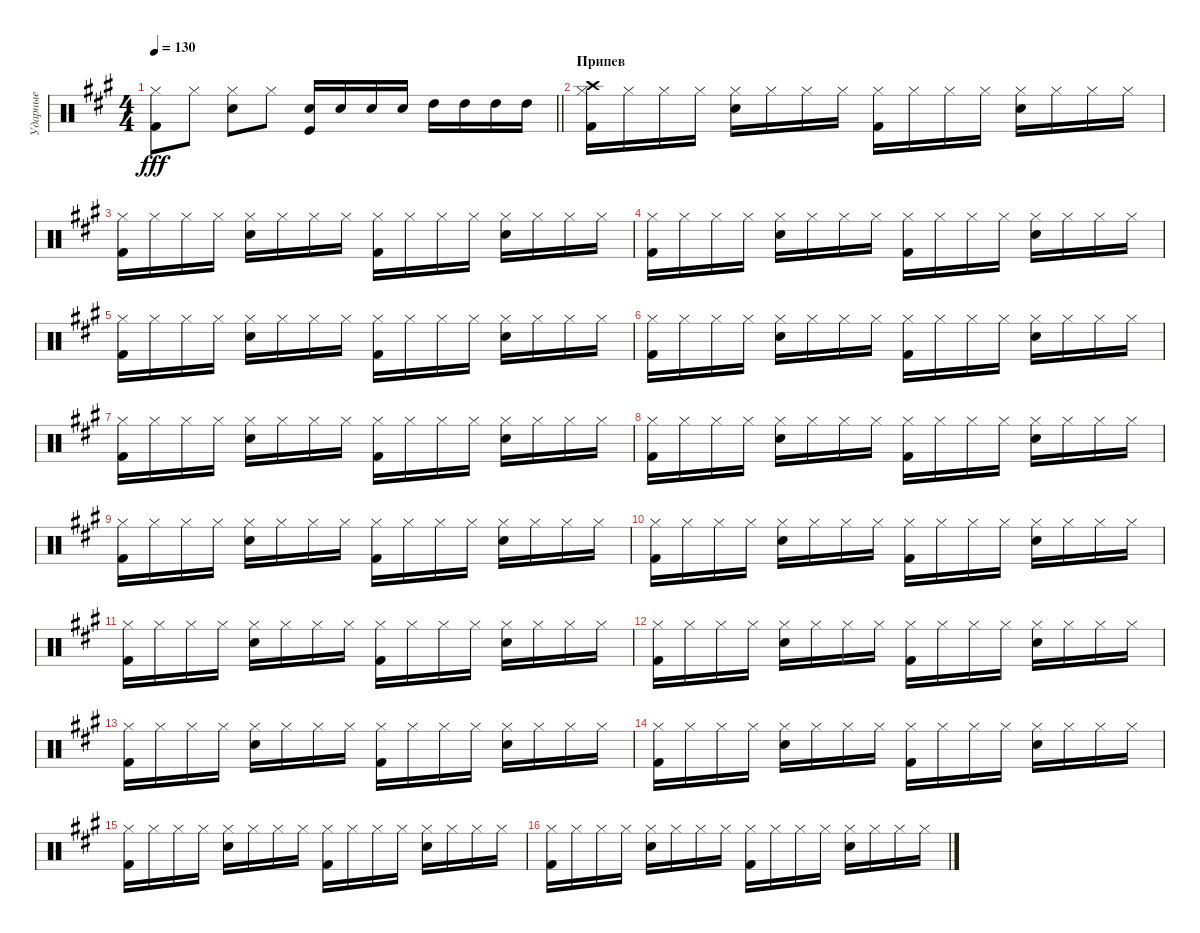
\track ("Ударные" "Ударные") {solo instrument percussion}
\staff {score}
\articulation defaults
\ts (4 4)
\tempo 130
\clef neutral
\barLineRight lightlight
\ks f#minor
("Hi-Hat (closed)" "Kick (hit) 2").8{dy fff} "Hi-Hat (closed)".8 ("Hi-Hat (closed)" "Snare (hit) 2").8 "Hi-Hat (closed)".8 ("Snare (hit) 2" "Kick (hit)").16 "Snare (hit) 2".16 "Snare (hit) 2".16 "Snare (hit) 2".16 "High Tom (hit)".16 "High Tom (hit)".16 "High Tom (hit)".16 "High Tom (hit)".16 |
\section ("" "Припев")
("Crash high (hit)" "Hi-Hat (closed)" "Kick (hit) 2").16 "Hi-Hat (closed)".16 "Hi-Hat (closed)".16 "Hi-Hat (closed)".16 ("Hi-Hat (closed)" "Snare (hit) 2").16 "Hi-Hat (closed)".16 "Hi-Hat (closed)".16 "Hi-Hat (closed)".16 ("Hi-Hat (closed)" "Kick (hit) 2").16 "Hi-Hat (closed)".16 "Hi-Hat (closed)".16 "Hi-Hat (closed)".16 ("Hi-Hat (closed)" "Snare (hit) 2").16 "Hi-Hat (closed)".16 "Hi-Hat (closed)".16 "Hi-Hat (closed)".16 |
("Hi-Hat (closed)" "Kick (hit) 2").16 "Hi-Hat (closed)".16 "Hi-Hat (closed)".16 "Hi-Hat (closed)".16 ("Hi-Hat (closed)" "Snare (hit) 2").16 "Hi-Hat (closed)".16 "Hi-Hat (closed)".16 "Hi-Hat (closed)".16 ("Hi-Hat (closed)" "Kick (hit) 2").16 "Hi-Hat (closed)".16 "Hi-Hat (closed)".16 "Hi-Hat (closed)".16 ("Hi-Hat (closed)" "Snare (hit) 2").16 "Hi-Hat (closed)".16 "Hi-Hat (closed)".16 "Hi-Hat (closed)".16 |
("Hi-Hat (closed)" "Kick (hit) 2").16 "Hi-Hat (closed)".16 "Hi-Hat (closed)".16 "Hi-Hat (closed)".16 ("Hi-Hat (closed)" "Snare (hit) 2").16 "Hi-Hat (closed)".16 "Hi-Hat (closed)".16 "Hi-Hat (closed)".16 ("Hi-Hat (closed)" "Kick (hit) 2").16 "Hi-Hat (closed)".16 "Hi-Hat (closed)".16 "Hi-Hat (closed)".16 ("Hi-Hat (closed)" "Snare (hit) 2").16 "Hi-Hat (closed)".16 "Hi-Hat (closed)".16 "Hi-Hat (closed)".16 |
("Hi-Hat (closed)" "Kick (hit) 2").16 "Hi-Hat (closed)".16 "Hi-Hat (closed)".16 "Hi-Hat (closed)".16 ("Hi-Hat (closed)" "Snare (hit) 2").16 "Hi-Hat (closed)".16 "Hi-Hat (closed)".16 "Hi-Hat (closed)".16 ("Hi-Hat (closed)" "Kick (hit) 2").16 "Hi-Hat (closed)".16 "Hi-Hat (closed)".16 "Hi-Hat (closed)".16 ("Hi-Hat (closed)" "Snare (hit) 2").16 "Hi-Hat (closed)".16 "Hi-Hat (closed)".16 "Hi-Hat (closed)".16 |
("Hi-Hat (closed)" "Kick (hit) 2").16 "Hi-Hat (closed)".16 "Hi-Hat (closed)".16 "Hi-Hat (closed)".16 ("Hi-Hat (closed)" "Snare (hit) 2").16 "Hi-Hat (closed)".16 "Hi-Hat (closed)".16 "Hi-Hat (closed)".16 ("Hi-Hat (closed)" "Kick (hit) 2").16 "Hi-Hat (closed)".16 "Hi-Hat (closed)".16 "Hi-Hat (closed)".16 ("Hi-Hat (closed)" "Snare (hit) 2").16 "Hi-Hat (closed)".16 "Hi-Hat (closed)".16 "Hi-Hat (closed)".16 |
("Hi-Hat (closed)" "Kick (hit) 2").16 "Hi-Hat (closed)".16 "Hi-Hat (closed)".16 "Hi-Hat (closed)".16 ("Hi-Hat (closed)" "Snare (hit) 2").16 "Hi-Hat (closed)".16 "Hi-Hat (closed)".16 "Hi-Hat (closed)".16 ("Hi-Hat (closed)" "Kick (hit) 2").16 "Hi-Hat (closed)".16 "Hi-Hat (closed)".16 "Hi-Hat (closed)".16 ("Hi-Hat (closed)" "Snare (hit) 2").16 "Hi-Hat (closed)".16 "Hi-Hat (closed)".16 "Hi-Hat (closed)".16 |
("Hi-Hat (closed)" "Kick (hit) 2").16 "Hi-Hat (closed)".16 "Hi-Hat (closed)".16 "Hi-Hat (closed)".16 ("Hi-Hat (closed)" "Snare (hit) 2").16 "Hi-Hat (closed)".16 "Hi-Hat (closed)".16 "Hi-Hat (closed)".16 ("Hi-Hat (closed)" "Kick (hit) 2").16 "Hi-Hat (closed)".16 "Hi-Hat (closed)".16 "Hi-Hat (closed)".16 ("Hi-Hat (closed)" "Snare (hit) 2").16 "Hi-Hat (closed)".16 "Hi-Hat (closed)".16 "Hi-Hat (closed)".16 |
("Hi-Hat (closed)" "Kick (hit) 2").16 "Hi-Hat (closed)".16 "Hi-Hat (closed)".16 "Hi-Hat (closed)".16 ("Hi-Hat (closed)" "Snare (hit) 2").16 "Hi-Hat (closed)".16 "Hi-Hat (closed)".16 "Hi-Hat (closed)".16 ("Hi-Hat (closed)" "Kick (hit) 2").16 "Hi-Hat (closed)".16 "Hi-Hat (closed)".16 "Hi-Hat (closed)".16 ("Hi-Hat (closed)" "Snare (hit) 2").16 "Hi-Hat (closed)".16 "Hi-Hat (closed)".16 "Hi-Hat (closed)".16 |
("Hi-Hat (closed)" "Kick (hit) 2").16 "Hi-Hat (closed)".16 "Hi-Hat (closed)".16 "Hi-Hat (closed)".16 ("Hi-Hat (closed)" "Snare (hit) 2").16 "Hi-Hat (closed)".16 "Hi-Hat (closed)".16 "Hi-Hat (closed)".16 ("Hi-Hat (closed)" "Kick (hit) 2").16 "Hi-Hat (closed)".16 "Hi-Hat (closed)".16 "Hi-Hat (closed)".16 ("Hi-Hat (closed)" "Snare (hit) 2").16 "Hi-Hat (closed)".16 "Hi-Hat (closed)".16 "Hi-Hat (closed)".16 |
("Hi-Hat (closed)" "Kick (hit) 2").16 "Hi-Hat (closed)".16 "Hi-Hat (closed)".16 "Hi-Hat (closed)".16 ("Hi-Hat (closed)" "Snare (hit) 2").16 "Hi-Hat (closed)".16 "Hi-Hat (closed)".16 "Hi-Hat (closed)".16 ("Hi-Hat (closed)" "Kick (hit) 2").16 "Hi-Hat (closed)".16 "Hi-Hat (closed)".16 "Hi-Hat (closed)".16 ("Hi-Hat (closed)" "Snare (hit) 2").16 "Hi-Hat (closed)".16 "Hi-Hat (closed)".16 "Hi-Hat (closed)".16 |
("Hi-Hat (closed)" "Kick (hit) 2").16 "Hi-Hat (closed)".16 "Hi-Hat (closed)".16 "Hi-Hat (closed)".16 ("Hi-Hat (closed)" "Snare (hit) 2").16 "Hi-Hat (closed)".16 "Hi-Hat (closed)".16 "Hi-Hat (closed)".16 ("Hi-Hat (closed)" "Kick (hit) 2").16 "Hi-Hat (closed)".16 "Hi-Hat (closed)".16 "Hi-Hat (closed)".16 ("Hi-Hat (closed)" "Snare (hit) 2").16 "Hi-Hat (closed)".16 "Hi-Hat (closed)".16 "Hi-Hat (closed)".16 |
("Hi-Hat (closed)" "Kick (hit) 2").16 "Hi-Hat (closed)".16 "Hi-Hat (closed)".16 "Hi-Hat (closed)".16 ("Hi-Hat (closed)" "Snare (hit) 2").16 "Hi-Hat (closed)".16 "Hi-Hat (closed)".16 "Hi-Hat (closed)".16 ("Hi-Hat (closed)" "Kick (hit) 2").16 "Hi-Hat (closed)".16 "Hi-Hat (closed)".16 "Hi-Hat (closed)".16 ("Hi-Hat (closed)" "Snare (hit) 2").16 "Hi-Hat (closed)".16 "Hi-Hat (closed)".16 "Hi-Hat (closed)".16 |
("Hi-Hat (closed)" "Kick (hit) 2").16 "Hi-Hat (closed)".16 "Hi-Hat (closed)".16 "Hi-Hat (closed)".16 ("Hi-Hat (closed)" "Snare (hit) 2").16 "Hi-Hat (closed)".16 "Hi-Hat (closed)".16 "Hi-Hat (closed)".16 ("Hi-Hat (closed)" "Kick (hit) 2").16 "Hi-Hat (closed)".16 "Hi-Hat (closed)".16 "Hi-Hat (closed)".16 ("Hi-Hat (closed)" "Snare (hit) 2").16 "Hi-Hat (closed)".16 "Hi-Hat (closed)".16 "Hi-Hat (closed)".16 |
("Hi-Hat (closed)" "Kick (hit) 2").16 "Hi-Hat (closed)".16 "Hi-Hat (closed)".16 "Hi-Hat (closed)".16 ("Hi-Hat (closed)" "Snare (hit) 2").16 "Hi-Hat (closed)".16 "Hi-Hat (closed)".16 "Hi-Hat (closed)".16 ("Hi-Hat (closed)" "Kick (hit) 2").16 "Hi-Hat (closed)".16 "Hi-Hat (closed)".16 "Hi-Hat (closed)".16 ("Hi-Hat (closed)" "Snare (hit) 2").16 "Hi-Hat (closed)".16 "Hi-Hat (closed)".16 "Hi-Hat (closed)".16 |
("Hi-Hat (closed)" "Kick (hit) 2").16 "Hi-Hat (closed)".16 "Hi-Hat (closed)".16 "Hi-Hat (closed)".16 ("Hi-Hat (closed)" "Snare (hit) 2").16 "Hi-Hat (closed)".16 "Hi-Hat (closed)".16 "Hi-Hat (closed)".16 ("Hi-Hat (closed)" "Kick (hit) 2").16 "Hi-Hat (closed)".16 "Hi-Hat (closed)".16 "Hi-Hat (closed)".16 ("Hi-Hat (closed)" "Snare (hit) 2").16 "Hi-Hat (closed)".16 "Hi-Hat (closed)".16 "Hi-Hat (closed)".16
